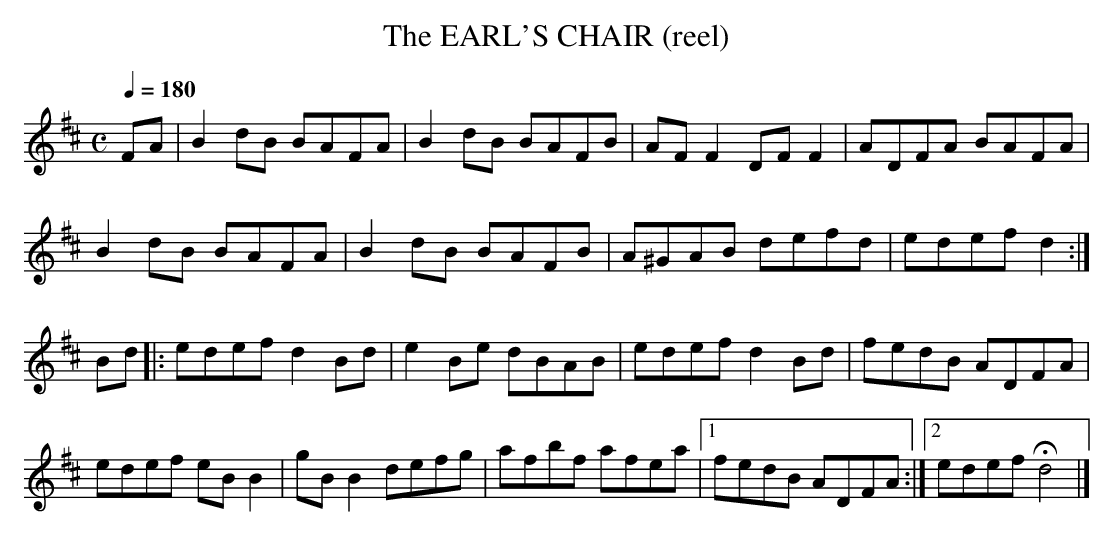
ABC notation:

X:1
T:EARL'S CHAIR (reel), The
Q:1/4=180
M:C
K:D
FA|B2dB BAFA|B2dB BAFB|AFF2 DFF2|ADFA BAFA|
B2 dB BAFA|B2 dB BAFB|A^GAB defd|edef d2 :|
Bd|: edef d2 Bd|e2 Be dBAB|edef d2 Bd|fedB ADFA|
edef eB B2|gB B2 defg|afbf afea|1 fedB ADFA :|\
[2 edef Hd4|]
